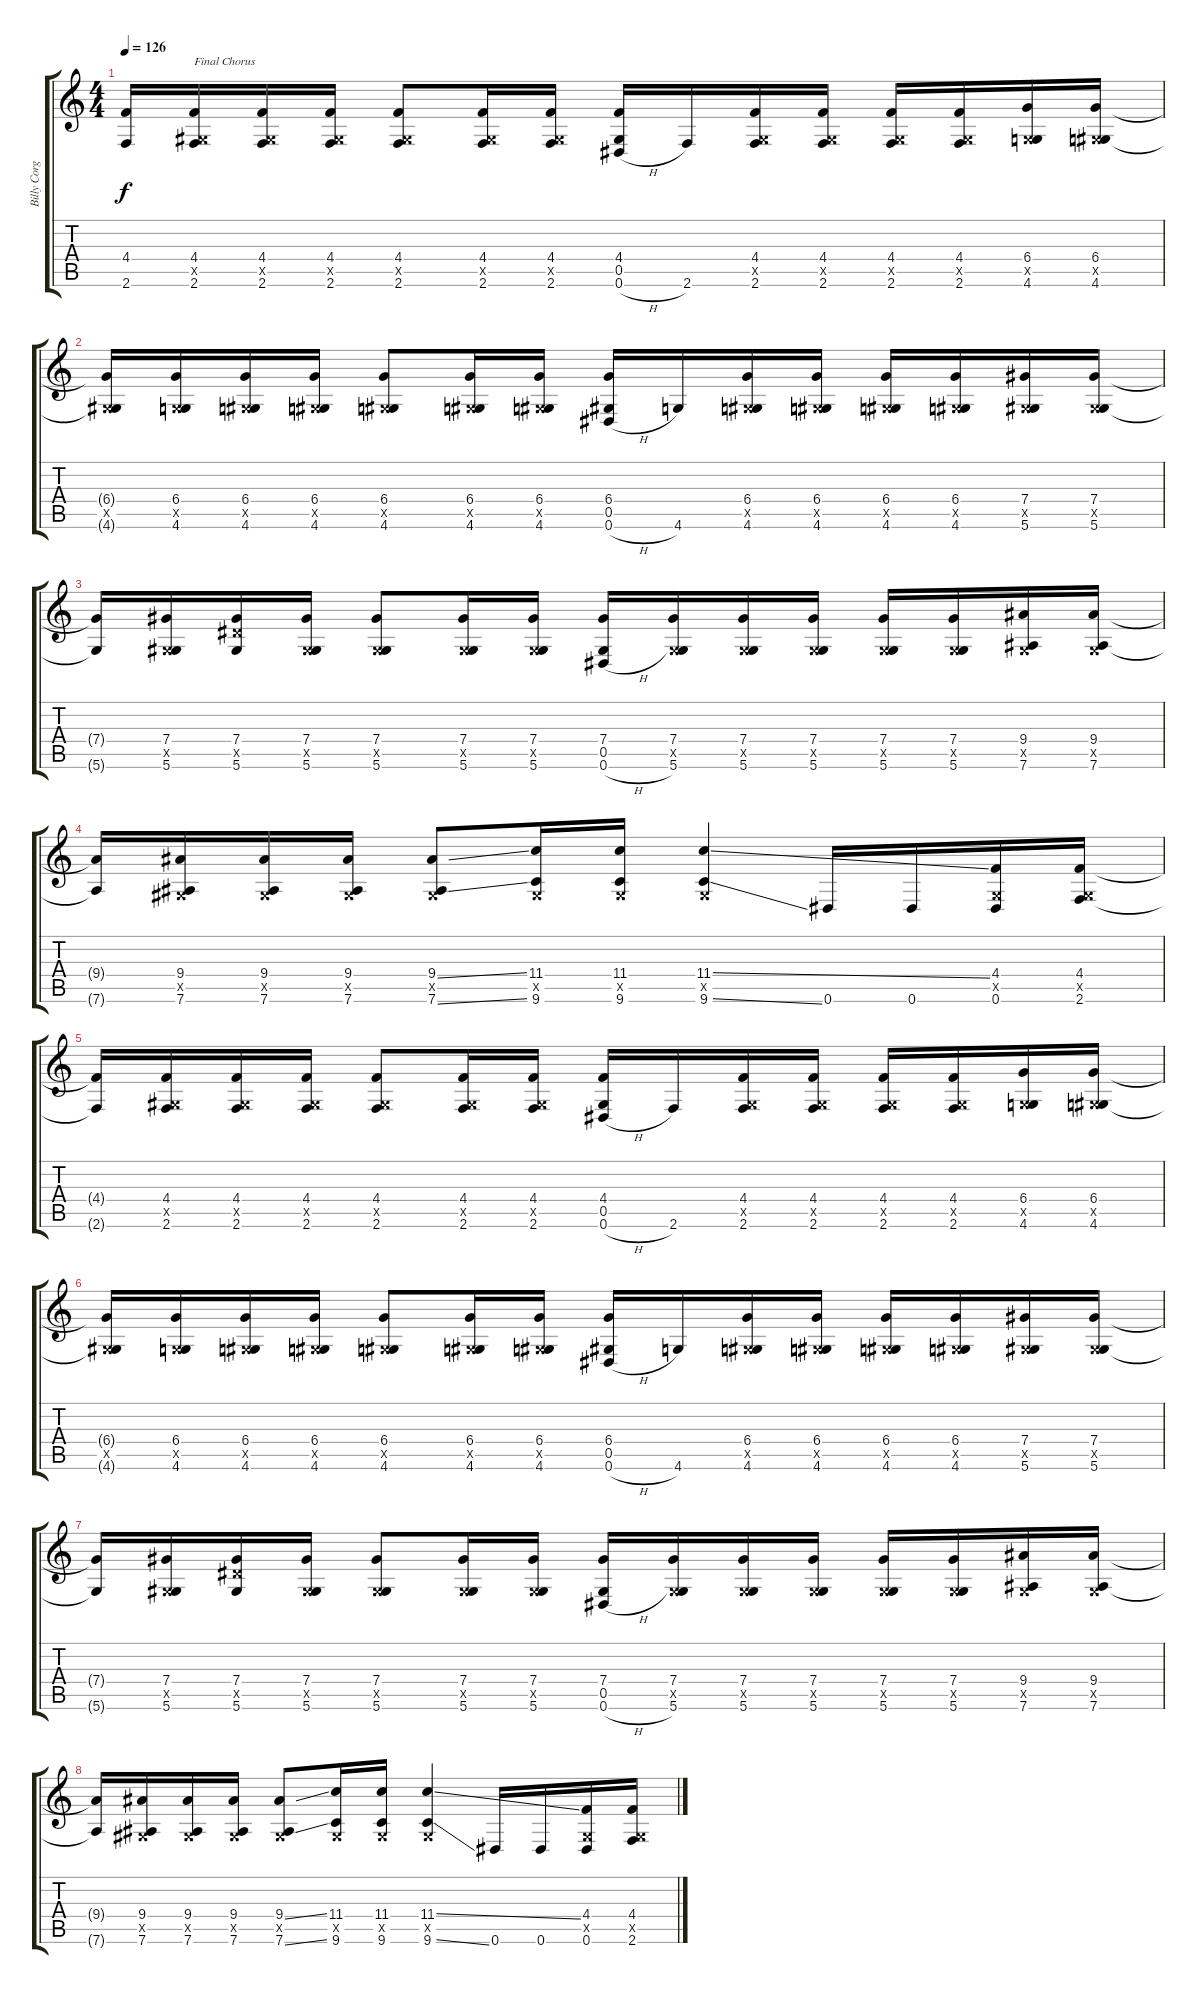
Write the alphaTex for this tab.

\track ("Billy Corgan 1" "Billy Corg") {instrument distortionguitar}
\staff {score tabs}
\tuning (Eb4 Bb3 Gb3 Db3 Ab2 Eb2) {hide}
\ts (4 4)
\tempo 126
\clef g2
\ks c
(4.4{t} 2.6{t}).16{dy f} (4.4 0.5{x} 2.6).16{txt "Final Chorus"} (4.4 0.5{x} 2.6).16 (4.4 0.5{x} 2.6).16 (4.4 0.5{x} 2.6).8 (4.4 0.5{x} 2.6).16 (4.4 0.5{x} 2.6).16 (4.4 0.5 0.6{h}).16 2.6.16 (4.4 0.5{x} 2.6).16 (4.4 0.5{x} 2.6).16 (4.4 0.5{x} 2.6).16 (4.4 0.5{x} 2.6).16 (6.4 0.5{x} 4.6).16 (6.4 0.5{x} 4.6).16 |
(6.4{t} 0.5{x} 4.6{t}).16 (6.4 0.5{x} 4.6).16 (6.4 0.5{x} 4.6).16 (6.4 0.5{x} 4.6).16 (6.4 0.5{x} 4.6).8 (6.4 0.5{x} 4.6).16 (6.4 0.5{x} 4.6).16 (6.4 0.5 0.6{h}).16 4.6.16 (6.4 0.5{x} 4.6).16 (6.4 0.5{x} 4.6).16 (6.4 0.5{x} 4.6).16 (6.4 0.5{x} 4.6).16 (7.4 0.5{x} 5.6).16 (7.4 0.5{x} 5.6).16 |
(7.4{t} 5.6{t}).16 (7.4 0.5{x} 5.6).16 (7.4 7.5{x} 5.6).16 (7.4 0.5{x} 5.6).16 (7.4 0.5{x} 5.6).8 (7.4 0.5{x} 5.6).16 (7.4 0.5{x} 5.6).16 (7.4 0.5 0.6{h}).16 (7.4 0.5{x} 5.6).16 (7.4 0.5{x} 5.6).16 (7.4 0.5{x} 5.6).16 (7.4 0.5{x} 5.6).16 (7.4 0.5{x} 5.6).16 (9.4 0.5{x} 7.6).16 (9.4 0.5{x} 7.6).16 |
(9.4{t} 7.6{t}).16 (9.4 0.5{x} 7.6).16 (9.4 0.5{x} 7.6).16 (9.4 0.5{x} 7.6).16 (9.4{ss} 0.5{x} 7.6{ss}).8 (11.4 0.5{x} 9.6).16 (11.4 0.5{x} 9.6).16 (11.4{ss} 0.5{x} 9.6{ss}).4 0.6.16 0.6.16 (4.4 0.5{x} 0.6).16 (4.4 0.5{x} 2.6).16 |
(4.4{t} 2.6{t}).16 (4.4 0.5{x} 2.6).16 (4.4 0.5{x} 2.6).16 (4.4 0.5{x} 2.6).16 (4.4 0.5{x} 2.6).8 (4.4 0.5{x} 2.6).16 (4.4 0.5{x} 2.6).16 (4.4 0.5 0.6{h}).16 2.6.16 (4.4 0.5{x} 2.6).16 (4.4 0.5{x} 2.6).16 (4.4 0.5{x} 2.6).16 (4.4 0.5{x} 2.6).16 (6.4 0.5{x} 4.6).16 (6.4 0.5{x} 4.6).16 |
(6.4{t} 0.5{x} 4.6{t}).16 (6.4 0.5{x} 4.6).16 (6.4 0.5{x} 4.6).16 (6.4 0.5{x} 4.6).16 (6.4 0.5{x} 4.6).8 (6.4 0.5{x} 4.6).16 (6.4 0.5{x} 4.6).16 (6.4 0.5 0.6{h}).16 4.6.16 (6.4 0.5{x} 4.6).16 (6.4 0.5{x} 4.6).16 (6.4 0.5{x} 4.6).16 (6.4 0.5{x} 4.6).16 (7.4 0.5{x} 5.6).16 (7.4 0.5{x} 5.6).16 |
(7.4{t} 5.6{t}).16 (7.4 0.5{x} 5.6).16 (7.4 7.5{x} 5.6).16 (7.4 0.5{x} 5.6).16 (7.4 0.5{x} 5.6).8 (7.4 0.5{x} 5.6).16 (7.4 0.5{x} 5.6).16 (7.4 0.5 0.6{h}).16 (7.4 0.5{x} 5.6).16 (7.4 0.5{x} 5.6).16 (7.4 0.5{x} 5.6).16 (7.4 0.5{x} 5.6).16 (7.4 0.5{x} 5.6).16 (9.4 0.5{x} 7.6).16 (9.4 0.5{x} 7.6).16 |
(9.4{t} 7.6{t}).16 (9.4 0.5{x} 7.6).16 (9.4 0.5{x} 7.6).16 (9.4 0.5{x} 7.6).16 (9.4{ss} 0.5{x} 7.6{ss}).8 (11.4 0.5{x} 9.6).16 (11.4 0.5{x} 9.6).16 (11.4{ss} 0.5{x} 9.6{ss}).4 0.6.16 0.6.16 (4.4 0.5{x} 0.6).16 (4.4 0.5{x} 2.6).16
